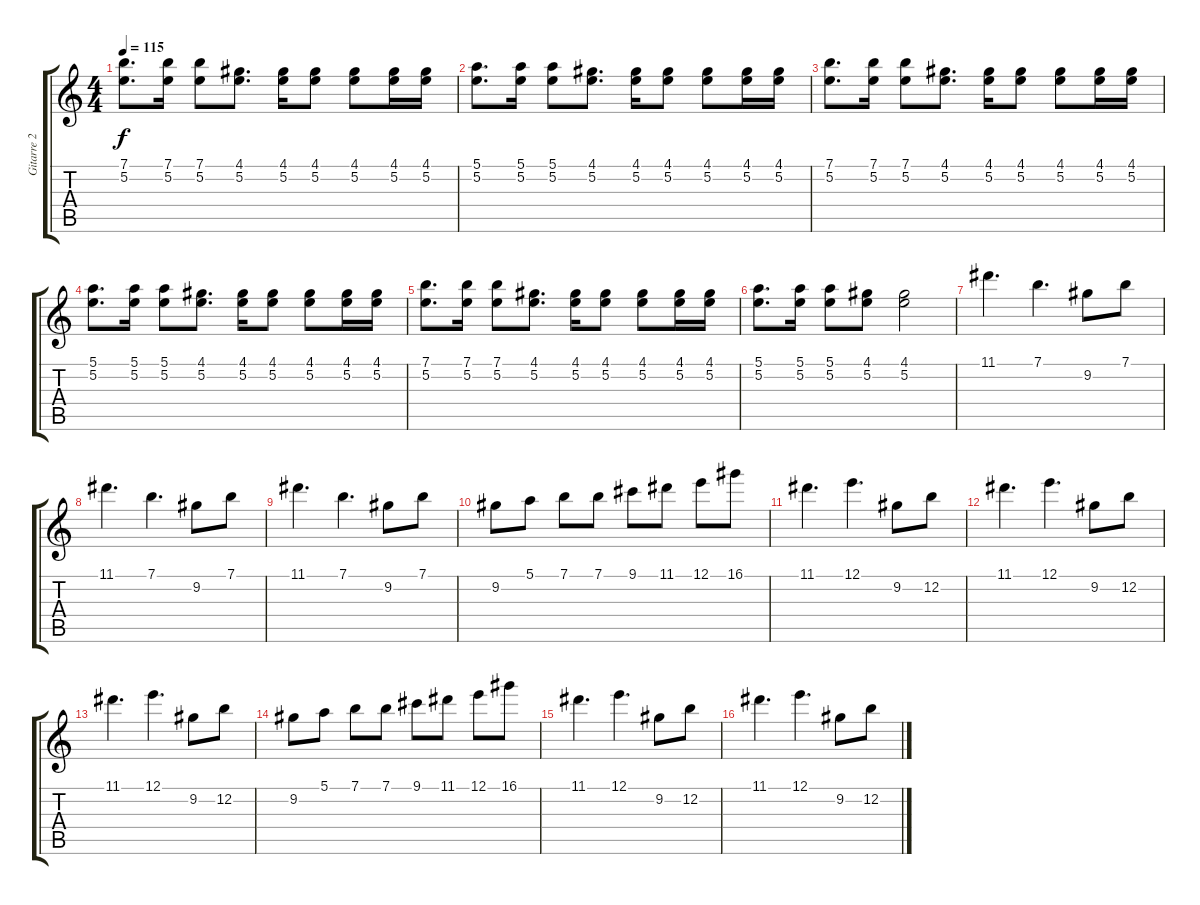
\track ("Gitarre 2" "Gitarre 2") {instrument acousticguitarsteel}
\staff {score tabs}
\tuning (E4 B3 G3 D3 A2 E2) {hide}
\ts (4 4)
\tempo 115
\clef g2
\ks c
(7.1 5.2).8{d dy f} (7.1 5.2).16 (7.1 5.2).8 (4.1 5.2).8{d} (4.1 5.2).16 (4.1 5.2).8 (4.1 5.2).8 (4.1 5.2).16 (4.1 5.2).16 |
(5.1 5.2).8{d} (5.1 5.2).16 (5.1 5.2).8 (4.1 5.2).8{d} (4.1 5.2).16 (4.1 5.2).8 (4.1 5.2).8 (4.1 5.2).16 (4.1 5.2).16 |
(7.1 5.2).8{d} (7.1 5.2).16 (7.1 5.2).8 (4.1 5.2).8{d} (4.1 5.2).16 (4.1 5.2).8 (4.1 5.2).8 (4.1 5.2).16 (4.1 5.2).16 |
(5.1 5.2).8{d} (5.1 5.2).16 (5.1 5.2).8 (4.1 5.2).8{d} (4.1 5.2).16 (4.1 5.2).8 (4.1 5.2).8 (4.1 5.2).16 (4.1 5.2).16 |
(7.1 5.2).8{d} (7.1 5.2).16 (7.1 5.2).8 (4.1 5.2).8{d} (4.1 5.2).16 (4.1 5.2).8 (4.1 5.2).8 (4.1 5.2).16 (4.1 5.2).16 |
(5.1 5.2).8{d} (5.1 5.2).16 (5.1 5.2).8 (4.1 5.2).8 (4.1 5.2).2 |
11.1.4{d} 7.1.4{d} 9.2.8 7.1.8 |
11.1.4{d} 7.1.4{d} 9.2.8 7.1.8 |
11.1.4{d} 7.1.4{d} 9.2.8 7.1.8 |
9.2.8 5.1.8 7.1.8 7.1.8 9.1.8 11.1.8 12.1.8 16.1.8 |
11.1.4{d} 12.1.4{d} 9.2.8 12.2.8 |
11.1.4{d} 12.1.4{d} 9.2.8 12.2.8 |
11.1.4{d} 12.1.4{d} 9.2.8 12.2.8 |
9.2.8 5.1.8 7.1.8 7.1.8 9.1.8 11.1.8 12.1.8 16.1.8 |
11.1.4{d} 12.1.4{d} 9.2.8 12.2.8 |
11.1.4{d} 12.1.4{d} 9.2.8 12.2.8
